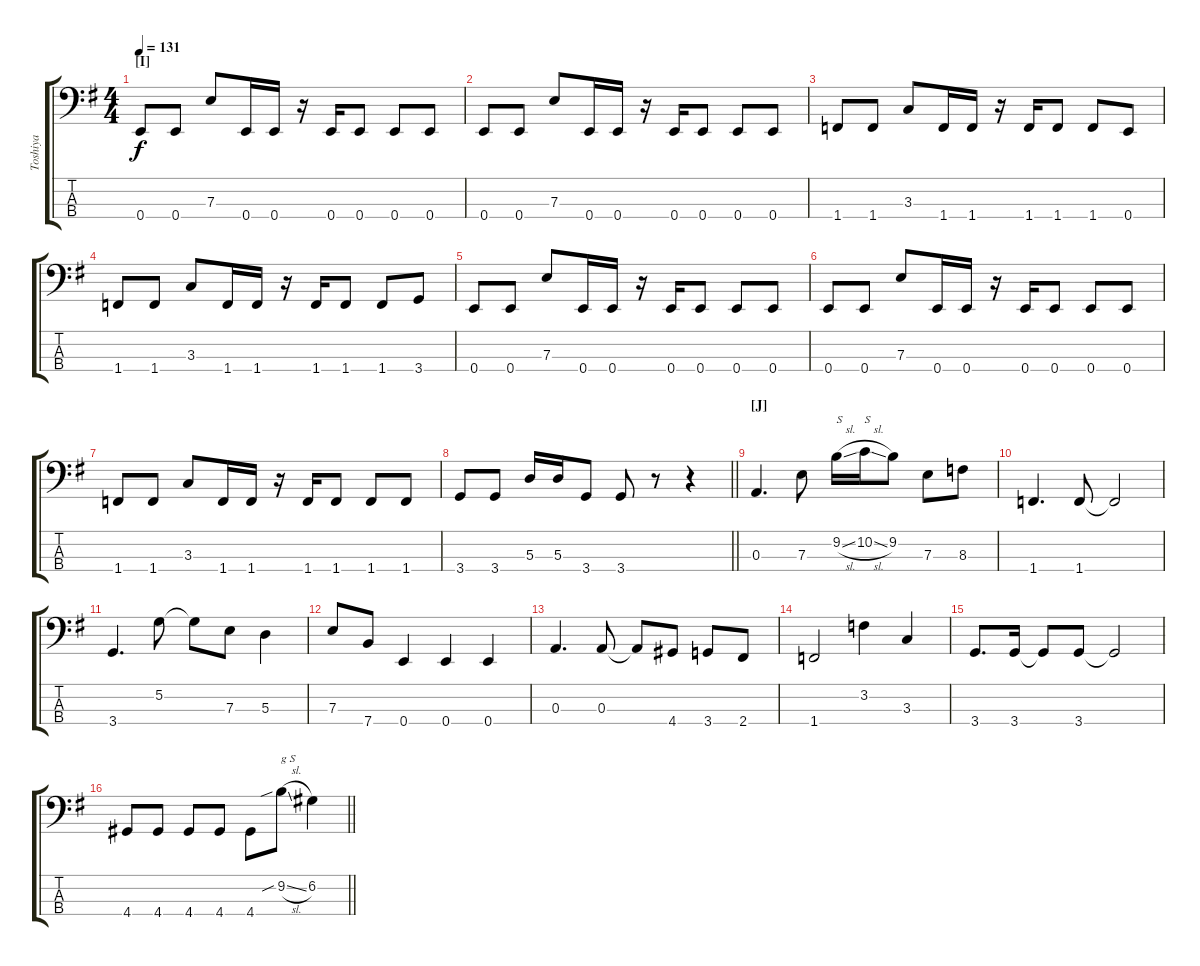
\track ("Toshiya" "Toshiya") {instrument electricbassfinger}
\staff {score tabs}
\tuning (G2 D2 A1 E1) {hide}
\ts (4 4)
\section ("" "[I]")
\tempo 131
\clef f4
\ks eminor
0.4.8{dy f} 0.4.8 7.3.8 0.4.16 0.4.16 r.16 0.4.16 0.4.8 0.4.8 0.4.8 |
0.4.8 0.4.8 7.3.8 0.4.16 0.4.16 r.16 0.4.16 0.4.8 0.4.8 0.4.8 |
1.4.8 1.4.8 3.3.8 1.4.16 1.4.16 r.16 1.4.16 1.4.8 1.4.8 0.4.8 |
1.4.8 1.4.8 3.3.8 1.4.16 1.4.16 r.16 1.4.16 1.4.8 1.4.8 3.4.8 |
0.4.8 0.4.8 7.3.8 0.4.16 0.4.16 r.16 0.4.16 0.4.8 0.4.8 0.4.8 |
0.4.8 0.4.8 7.3.8 0.4.16 0.4.16 r.16 0.4.16 0.4.8 0.4.8 0.4.8 |
1.4.8 1.4.8 3.3.8 1.4.16 1.4.16 r.16 1.4.16 1.4.8 1.4.8 1.4.8 |
\barLineRight lightlight
3.4.8 3.4.8 5.3.16 5.3.16 3.4.8 3.4.8 r.8 r.4 |
\section ("" "[J]")
0.3.4{d} 7.3.8 9.2{sl}.16{txt "S"} 10.2{sl}.16{txt "S"} 9.2.8 7.3.8 8.3.8 |
1.4.4{d} 1.4.8 1.4{t}.2 |
3.4.4{d} 5.2.8 5.2{t}.8 7.3.8 5.3.4 |
7.3.8 7.4.8 0.4.4 0.4.4 0.4.4 |
0.3.4{d} 0.3.8 0.3{t}.8 4.4.8 3.4.8 2.4.8 |
1.4.2 3.2.4 3.3.4 |
3.4.8{d} 3.4.16 3.4{t}.8 3.4.8 3.4{t}.2 |
\barLineRight lightlight
4.4.8 4.4.8 4.4.8 4.4.8 4.4.8 9.2{sib sl}.8{txt "g S"} 6.2.4
